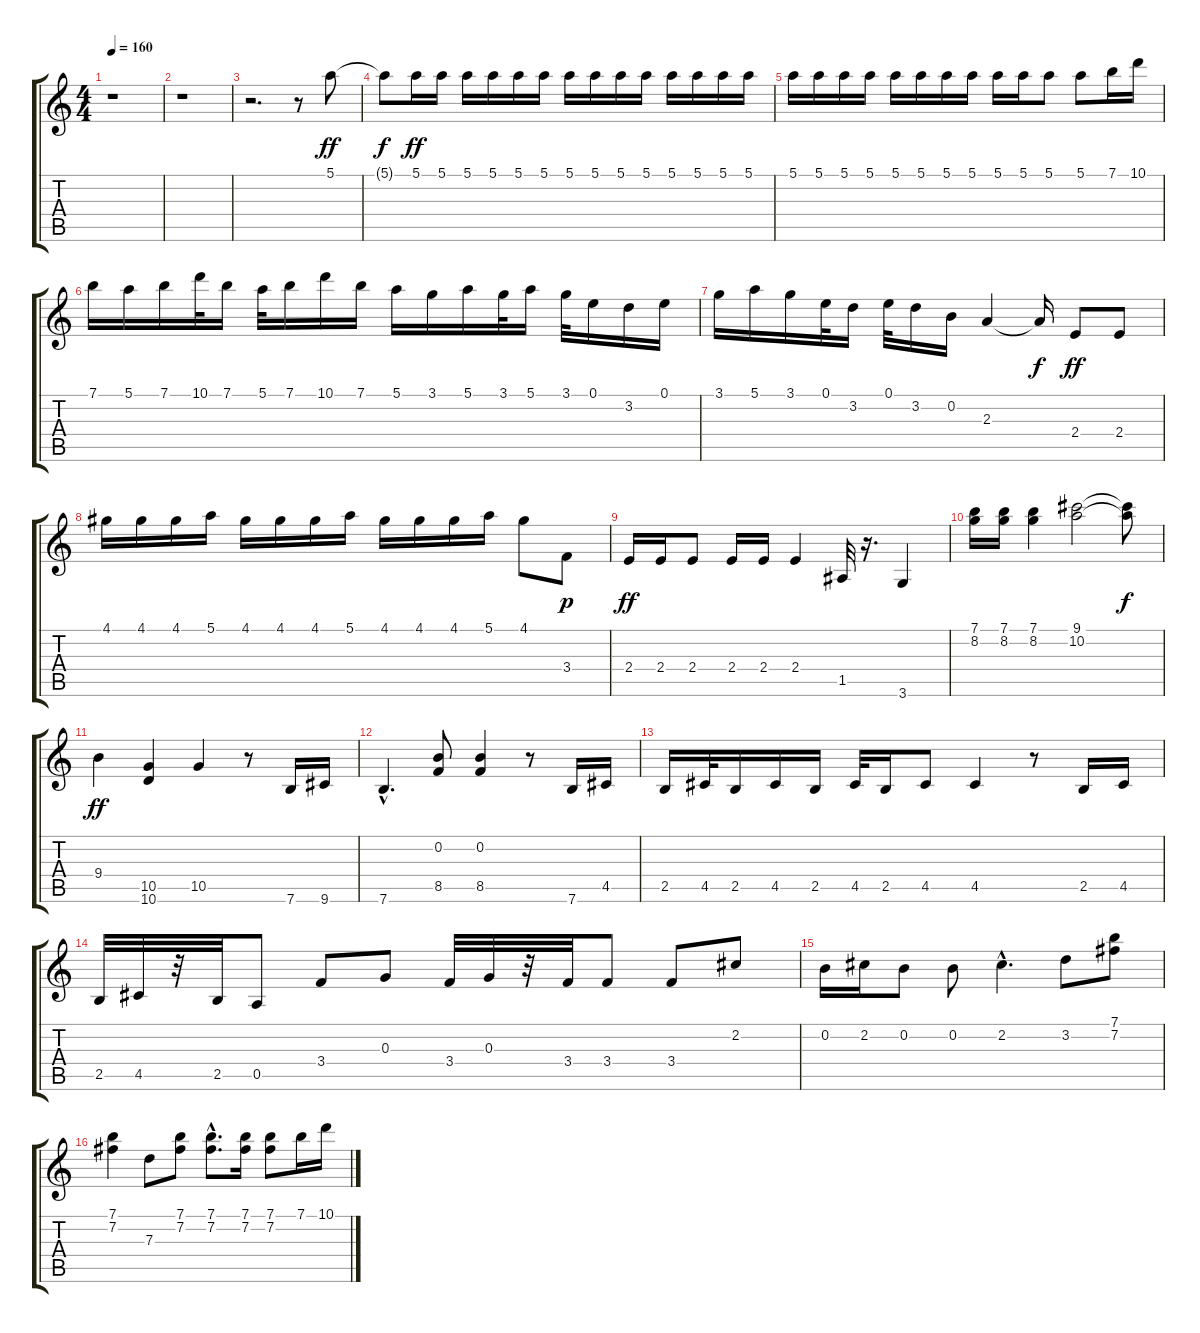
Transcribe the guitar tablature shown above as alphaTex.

\track "" {instrument distortionguitar}
\staff {score tabs}
\tuning (E4 B3 G3 D3 A2 E2) {hide}
\ts (4 4)
\tempo 160
\clef g2
\ks c
r.1{dy mf} |
r.1 |
r.2{d} r.8 5.1.8{dy ff} |
5.1{t}.8{dy f} 5.1.16{dy ff} 5.1.16 5.1.16 5.1.16 5.1.16 5.1.16 5.1.16 5.1.16 5.1.16 5.1.16 5.1.16 5.1.16 5.1.16 5.1.16 |
5.1.16 5.1.16 5.1.16 5.1.16 5.1.16 5.1.16 5.1.16 5.1.16 5.1.16 5.1.16 5.1.8 5.1.8 7.1.16 10.1.16 |
7.1.16 5.1.16 7.1.16 10.1.32 7.1.16 5.1.32 7.1.16 10.1.16 7.1.16 5.1.16 3.1.16 5.1.16 3.1.32 5.1.16 3.1.32 0.1.16 3.2.16 0.1.16 |
3.1.16 5.1.16 3.1.16 0.1.32 3.2.16 0.1.32 3.2.16 0.2.16 2.3.4 2.3{t}.16{dy f} 2.4.8{dy ff} 2.4.8 |
4.1.16 4.1.16 4.1.16 5.1.16 4.1.16 4.1.16 4.1.16 5.1.16 4.1.16 4.1.16 4.1.16 5.1.16 4.1.8 3.4.8{dy p} |
2.4.16{dy ff} 2.4.16 2.4.8 2.4.16 2.4.16 2.4.4 1.5.32 r.16{d} 3.6.4 |
(7.1 8.2).16 (7.1 8.2).16 (7.1 8.2).4 (9.1 10.2).2 (9.1{t} 10.2{t}).8{dy f} |
9.4.4{dy ff} (10.5 10.6).4 10.5.4 r.8 7.6.16 9.6.16 |
7.6{hac}.4{d} (0.2 8.5).8 (0.2 8.5).4 r.8 7.6.16 4.5.16 |
2.5.16 4.5.32 2.5.16 4.5.16 2.5.16 4.5.32 2.5.16 4.5.8 4.5.4 r.8 2.5.16 4.5.16 |
2.5.32 4.5.32 r.32 2.5.32 0.5.8 3.4.8 0.3.8 3.4.32 0.3.32 r.32 3.4.32 3.4.8 3.4.8 2.2.8 |
0.2.16 2.2.16 0.2.8 0.2.8 2.2{hac}.4{d} 3.2.8 (7.1 7.2).8 |
(7.1 7.2).4 7.3.8 (7.1 7.2).8 (7.1{hac} 7.2{hac}).8{d} (7.1 7.2).16 (7.1 7.2).8 7.1.16 10.1.16
